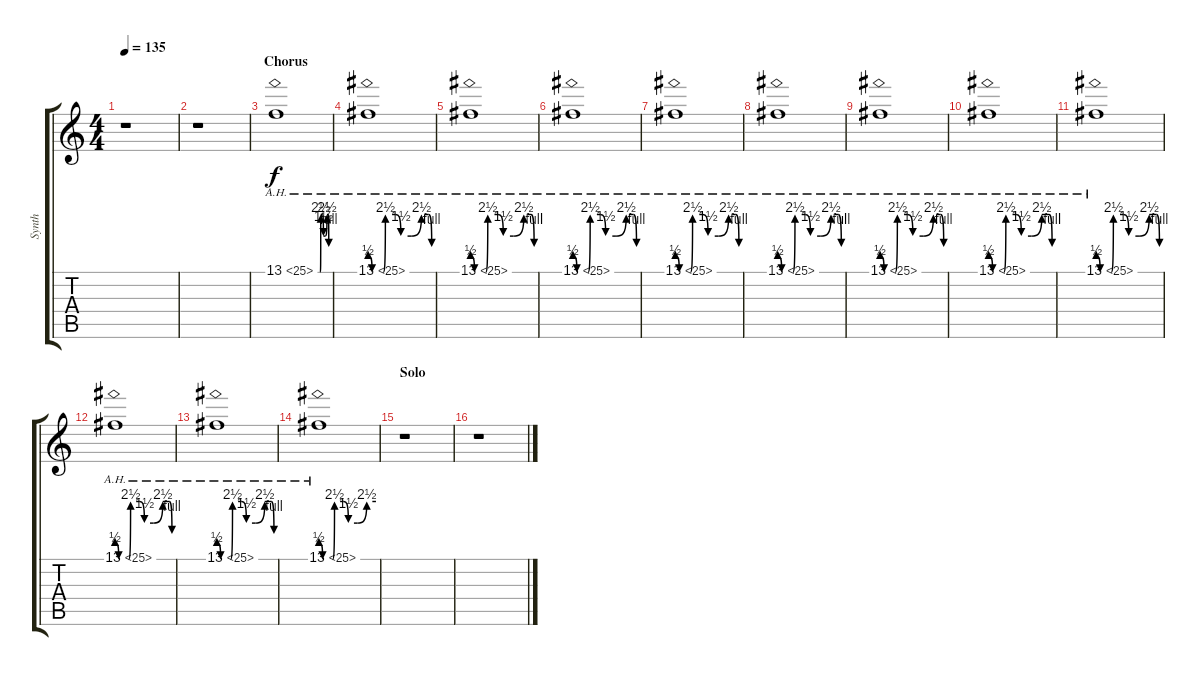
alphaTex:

\track ("Synth" "Synth") {instrument lead5charang}
\staff {score tabs}
\tuning (E4 B3 G3 D3 A2 E2) {hide}
\ts (4 4)
\tempo 135
\clef g2
\ks c
r.1{dy f} |
r.1 |
\section ("" "Chorus")
13.1{be (custom 0 0 13 0 15 10 25 10 30 6 40 6 50 10 57 10 60 4) ah 12}.1 |
13.1{be (custom 0 2 2 0 13 0 15 10 25 10 30 6 40 6 50 10 57 10 60 4) ah 12}.1 |
13.1{be (custom 0 2 2 0 13 0 15 10 25 10 30 6 40 6 50 10 57 10 60 4) ah 12}.1 |
13.1{be (custom 0 2 2 0 13 0 15 10 25 10 30 6 40 6 50 10 57 10 60 4) ah 12}.1 |
13.1{be (custom 0 2 2 0 13 0 15 10 25 10 30 6 40 6 50 10 57 10 60 4) ah 12}.1 |
13.1{be (custom 0 2 2 0 13 0 15 10 25 10 30 6 40 6 50 10 57 10 60 4) ah 12}.1 |
13.1{be (custom 0 2 2 0 13 0 15 10 25 10 30 6 40 6 50 10 57 10 60 4) ah 12}.1 |
13.1{be (custom 0 2 2 0 13 0 15 10 25 10 30 6 40 6 50 10 57 10 60 4) ah 12}.1 |
13.1{be (custom 0 2 2 0 13 0 15 10 25 10 30 6 40 6 50 10 57 10 60 4) ah 12}.1 |
13.1{be (custom 0 2 2 0 13 0 15 10 25 10 30 6 40 6 50 10 57 10 60 4) ah 12}.1 |
13.1{be (custom 0 2 2 0 13 0 15 10 25 10 30 6 40 6 50 10 57 10 60 4) ah 12}.1 |
13.1{be (custom 0 2 2 0 13 0 15 10 25 10 30 6 40 6 50 10 60 10) ah 12}.1 |
\section ("" "Solo")
r.1 |
r.1
